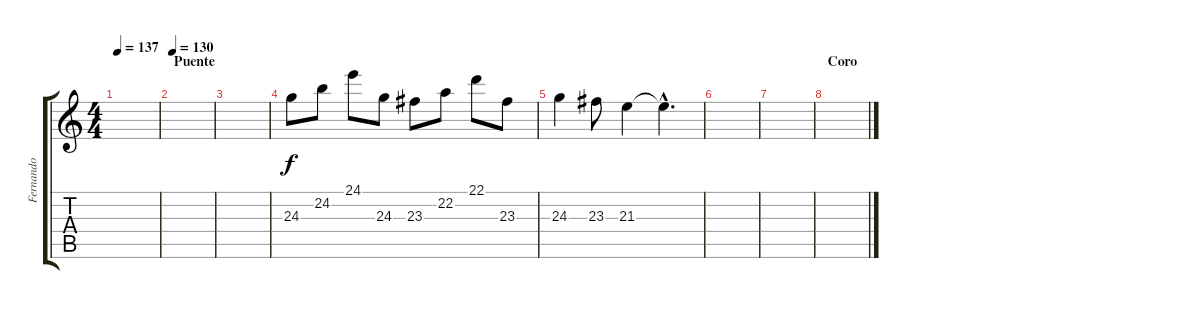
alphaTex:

\track ("Fernando" "Fernando") {instrument flute}
\staff {score tabs}
\tuning (E4 B3 G3 D3 A2 E2) {hide}
\ts (4 4)
\tempo 137
\clef g2
\ks c
|
\section ("" "Puente")
\tempo 130
|
|
24.3.8{volume 13} 24.2.8 24.1.8 24.3.8 23.3.8 22.2.8 22.1.8 23.3.8 |
24.3.4 23.3.8 21.3.4 21.3{hac t}.4{d} |
|
|
\section ("" "Coro")
